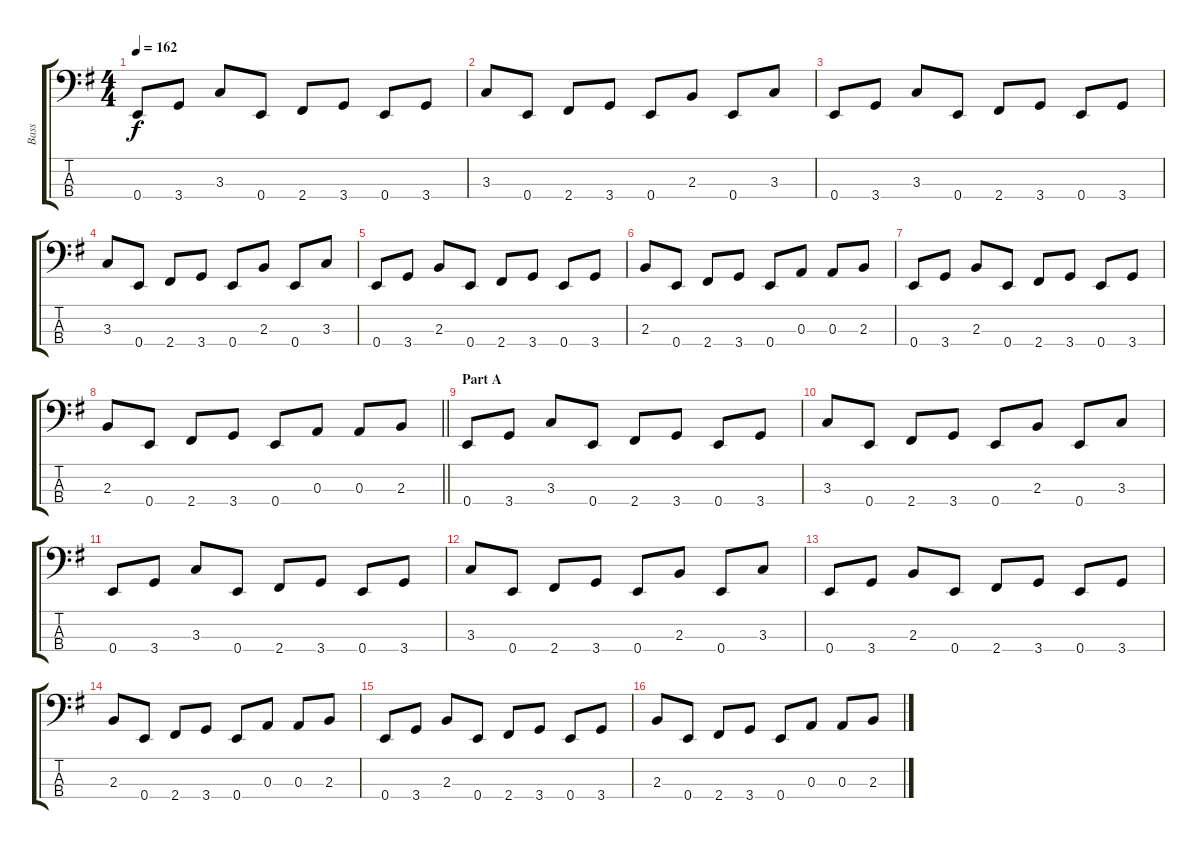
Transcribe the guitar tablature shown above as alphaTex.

\track ("Bass" "Bass") {instrument electricbasspick}
\staff {score tabs}
\tuning (G2 D2 A1 E1) {hide}
\ts (4 4)
\tempo 162
\clef f4
\ks g
0.4.8{dy f} 3.4.8 3.3.8 0.4.8 2.4.8 3.4.8 0.4.8 3.4.8 |
3.3.8 0.4.8 2.4.8 3.4.8 0.4.8 2.3.8 0.4.8 3.3.8 |
0.4.8 3.4.8 3.3.8 0.4.8 2.4.8 3.4.8 0.4.8 3.4.8 |
3.3.8 0.4.8 2.4.8 3.4.8 0.4.8 2.3.8 0.4.8 3.3.8 |
0.4.8 3.4.8 2.3.8 0.4.8 2.4.8 3.4.8 0.4.8 3.4.8 |
2.3.8 0.4.8 2.4.8 3.4.8 0.4.8 0.3.8 0.3.8 2.3.8 |
0.4.8 3.4.8 2.3.8 0.4.8 2.4.8 3.4.8 0.4.8 3.4.8 |
\barLineRight lightlight
2.3.8 0.4.8 2.4.8 3.4.8 0.4.8 0.3.8 0.3.8 2.3.8 |
\section ("" "Part A")
0.4.8 3.4.8 3.3.8 0.4.8 2.4.8 3.4.8 0.4.8 3.4.8 |
3.3.8 0.4.8 2.4.8 3.4.8 0.4.8 2.3.8 0.4.8 3.3.8 |
0.4.8 3.4.8 3.3.8 0.4.8 2.4.8 3.4.8 0.4.8 3.4.8 |
3.3.8 0.4.8 2.4.8 3.4.8 0.4.8 2.3.8 0.4.8 3.3.8 |
0.4.8 3.4.8 2.3.8 0.4.8 2.4.8 3.4.8 0.4.8 3.4.8 |
2.3.8 0.4.8 2.4.8 3.4.8 0.4.8 0.3.8 0.3.8 2.3.8 |
0.4.8 3.4.8 2.3.8 0.4.8 2.4.8 3.4.8 0.4.8 3.4.8 |
2.3.8 0.4.8 2.4.8 3.4.8 0.4.8 0.3.8 0.3.8 2.3.8
